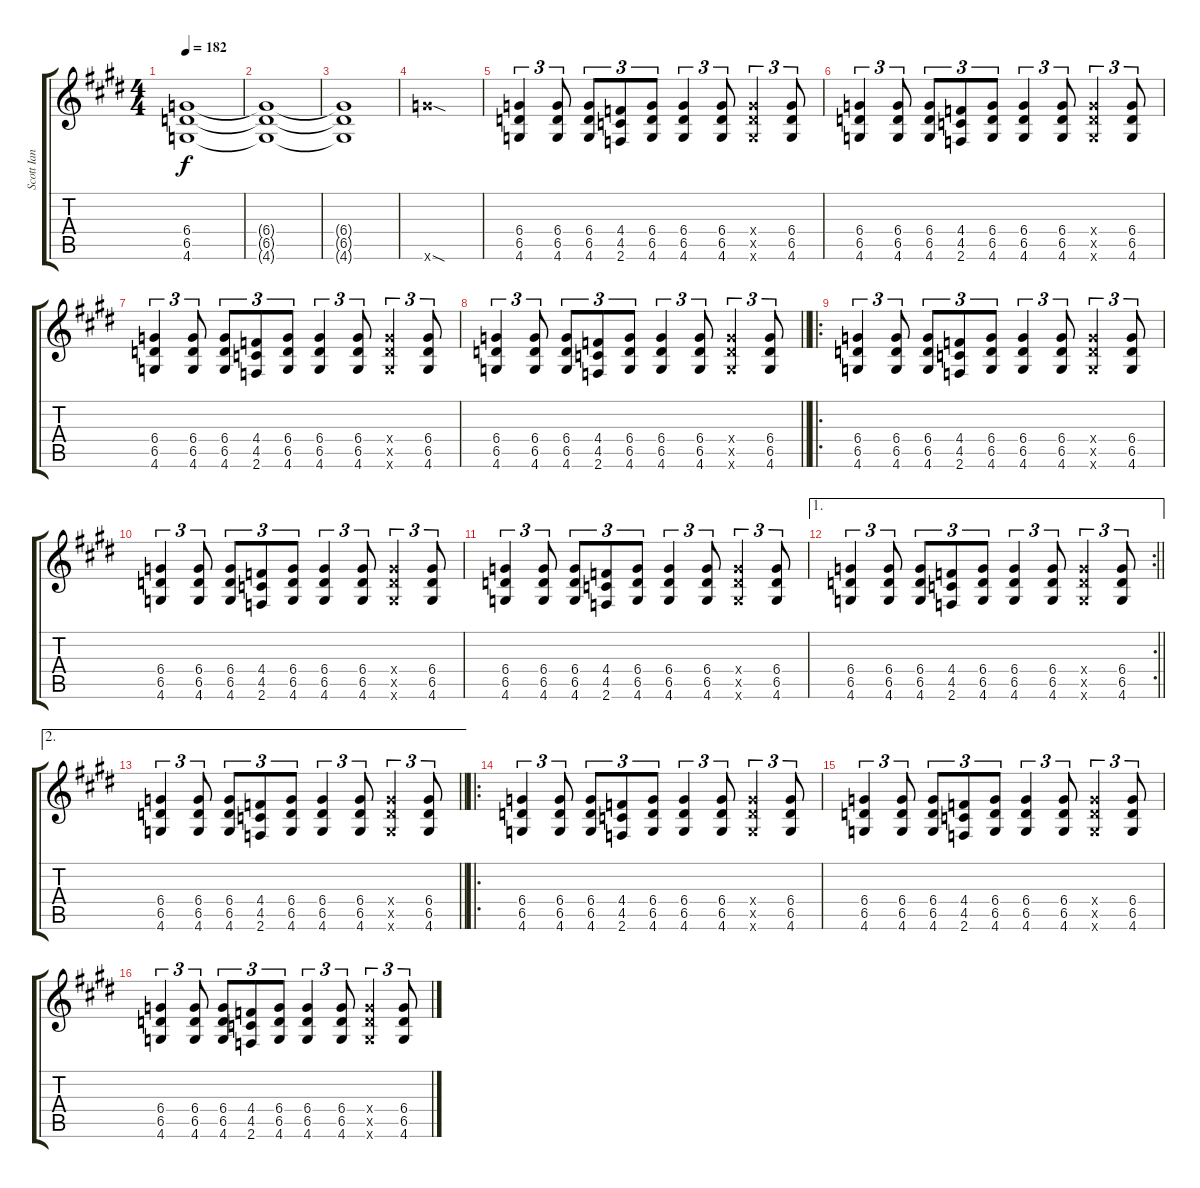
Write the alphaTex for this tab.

\track ("Scott Ian Rhy" "Scott Ian ") {instrument distortionguitar}
\staff {score tabs}
\tuning (Eb4 Bb3 Gb3 Db3 Ab2 Eb2) {hide}
\ts (4 4)
\tempo 182
\clef g2
\ks e
(6.4{t} 6.5{t} 4.6{t}).1{dy f} |
(6.4{t} 6.5{t} 4.6{t}).1 |
(6.4{t} 6.5{t} 4.6{t}).1 |
16.6{sod x}.1 |
(6.4 6.5 4.6).4{tu (3 2)} (6.4 6.5 4.6).8{tu (3 2)} (6.4 6.5 4.6).8{tu (3 2)} (4.4 4.5 2.6).8{tu (3 2)} (6.4 6.5 4.6).8{tu (3 2)} (6.4 6.5 4.6).4{tu (3 2)} (6.4 6.5 4.6).8{tu (3 2)} (6.4{x} 6.5{x} 4.6{x}).4{tu (3 2)} (6.4 6.5 4.6).8{tu (3 2)} |
(6.4 6.5 4.6).4{tu (3 2)} (6.4 6.5 4.6).8{tu (3 2)} (6.4 6.5 4.6).8{tu (3 2)} (4.4 4.5 2.6).8{tu (3 2)} (6.4 6.5 4.6).8{tu (3 2)} (6.4 6.5 4.6).4{tu (3 2)} (6.4 6.5 4.6).8{tu (3 2)} (6.4{x} 6.5{x} 4.6{x}).4{tu (3 2)} (6.4 6.5 4.6).8{tu (3 2)} |
(6.4 6.5 4.6).4{tu (3 2)} (6.4 6.5 4.6).8{tu (3 2)} (6.4 6.5 4.6).8{tu (3 2)} (4.4 4.5 2.6).8{tu (3 2)} (6.4 6.5 4.6).8{tu (3 2)} (6.4 6.5 4.6).4{tu (3 2)} (6.4 6.5 4.6).8{tu (3 2)} (6.4{x} 6.5{x} 4.6{x}).4{tu (3 2)} (6.4 6.5 4.6).8{tu (3 2)} |
\barLineRight lightlight
(6.4 6.5 4.6).4{tu (3 2)} (6.4 6.5 4.6).8{tu (3 2)} (6.4 6.5 4.6).8{tu (3 2)} (4.4 4.5 2.6).8{tu (3 2)} (6.4 6.5 4.6).8{tu (3 2)} (6.4 6.5 4.6).4{tu (3 2)} (6.4 6.5 4.6).8{tu (3 2)} (6.4{x} 6.5{x} 4.6{x}).4{tu (3 2)} (6.4 6.5 4.6).8{tu (3 2)} |
\ro
(6.4 6.5 4.6).4{tu (3 2)} (6.4 6.5 4.6).8{tu (3 2)} (6.4 6.5 4.6).8{tu (3 2)} (4.4 4.5 2.6).8{tu (3 2)} (6.4 6.5 4.6).8{tu (3 2)} (6.4 6.5 4.6).4{tu (3 2)} (6.4 6.5 4.6).8{tu (3 2)} (6.4{x} 6.5{x} 4.6{x}).4{tu (3 2)} (6.4 6.5 4.6).8{tu (3 2)} |
(6.4 6.5 4.6).4{tu (3 2)} (6.4 6.5 4.6).8{tu (3 2)} (6.4 6.5 4.6).8{tu (3 2)} (4.4 4.5 2.6).8{tu (3 2)} (6.4 6.5 4.6).8{tu (3 2)} (6.4 6.5 4.6).4{tu (3 2)} (6.4 6.5 4.6).8{tu (3 2)} (6.4{x} 6.5{x} 4.6{x}).4{tu (3 2)} (6.4 6.5 4.6).8{tu (3 2)} |
(6.4 6.5 4.6).4{tu (3 2)} (6.4 6.5 4.6).8{tu (3 2)} (6.4 6.5 4.6).8{tu (3 2)} (4.4 4.5 2.6).8{tu (3 2)} (6.4 6.5 4.6).8{tu (3 2)} (6.4 6.5 4.6).4{tu (3 2)} (6.4 6.5 4.6).8{tu (3 2)} (6.4{x} 6.5{x} 4.6{x}).4{tu (3 2)} (6.4 6.5 4.6).8{tu (3 2)} |
\ae 1
\rc 2
\barLineRight lightlight
(6.4 6.5 4.6).4{tu (3 2)} (6.4 6.5 4.6).8{tu (3 2)} (6.4 6.5 4.6).8{tu (3 2)} (4.4 4.5 2.6).8{tu (3 2)} (6.4 6.5 4.6).8{tu (3 2)} (6.4 6.5 4.6).4{tu (3 2)} (6.4 6.5 4.6).8{tu (3 2)} (6.4{x} 6.5{x} 4.6{x}).4{tu (3 2)} (6.4 6.5 4.6).8{tu (3 2)} |
\ae 2
\barLineRight lightlight
(6.4 6.5 4.6).4{tu (3 2)} (6.4 6.5 4.6).8{tu (3 2)} (6.4 6.5 4.6).8{tu (3 2)} (4.4 4.5 2.6).8{tu (3 2)} (6.4 6.5 4.6).8{tu (3 2)} (6.4 6.5 4.6).4{tu (3 2)} (6.4 6.5 4.6).8{tu (3 2)} (6.4{x} 6.5{x} 4.6{x}).4{tu (3 2)} (6.4 6.5 4.6).8{tu (3 2)} |
\ro
(6.4 6.5 4.6).4{tu (3 2)} (6.4 6.5 4.6).8{tu (3 2)} (6.4 6.5 4.6).8{tu (3 2)} (4.4 4.5 2.6).8{tu (3 2)} (6.4 6.5 4.6).8{tu (3 2)} (6.4 6.5 4.6).4{tu (3 2)} (6.4 6.5 4.6).8{tu (3 2)} (6.4{x} 6.5{x} 4.6{x}).4{tu (3 2)} (6.4 6.5 4.6).8{tu (3 2)} |
(6.4 6.5 4.6).4{tu (3 2)} (6.4 6.5 4.6).8{tu (3 2)} (6.4 6.5 4.6).8{tu (3 2)} (4.4 4.5 2.6).8{tu (3 2)} (6.4 6.5 4.6).8{tu (3 2)} (6.4 6.5 4.6).4{tu (3 2)} (6.4 6.5 4.6).8{tu (3 2)} (6.4{x} 6.5{x} 4.6{x}).4{tu (3 2)} (6.4 6.5 4.6).8{tu (3 2)} |
(6.4 6.5 4.6).4{tu (3 2)} (6.4 6.5 4.6).8{tu (3 2)} (6.4 6.5 4.6).8{tu (3 2)} (4.4 4.5 2.6).8{tu (3 2)} (6.4 6.5 4.6).8{tu (3 2)} (6.4 6.5 4.6).4{tu (3 2)} (6.4 6.5 4.6).8{tu (3 2)} (6.4{x} 6.5{x} 4.6{x}).4{tu (3 2)} (6.4 6.5 4.6).8{tu (3 2)}
